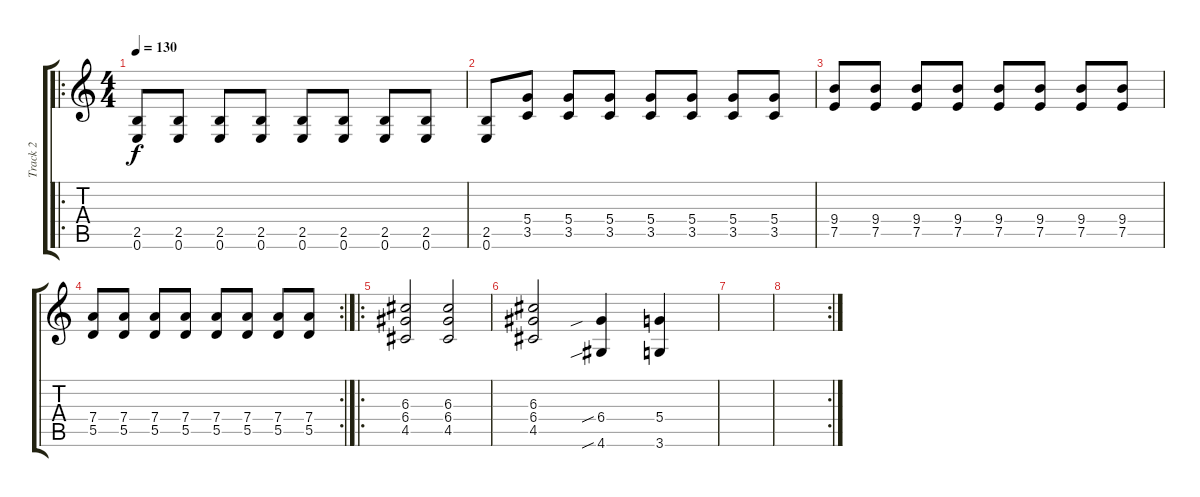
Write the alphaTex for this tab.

\track ("Track 2" "Track 2") {instrument distortionguitar}
\staff {score tabs}
\tuning (E4 B3 G3 D3 A2 E2) {hide}
\ro
\ts (4 4)
\tempo 130
\clef g2
\ks c
(2.5 0.6).8{dy f} (2.5 0.6).8 (2.5 0.6).8 (2.5 0.6).8 (2.5 0.6).8 (2.5 0.6).8 (2.5 0.6).8 (2.5 0.6).8 |
(2.5 0.6).8 (5.4 3.5).8 (5.4 3.5).8 (5.4 3.5).8 (5.4 3.5).8 (5.4 3.5).8 (5.4 3.5).8 (5.4 3.5).8 |
(9.4 7.5).8 (9.4 7.5).8 (9.4 7.5).8 (9.4 7.5).8 (9.4 7.5).8 (9.4 7.5).8 (9.4 7.5).8 (9.4 7.5).8 |
\rc 2
(7.4 5.5).8 (7.4 5.5).8 (7.4 5.5).8 (7.4 5.5).8 (7.4 5.5).8 (7.4 5.5).8 (7.4 5.5).8 (7.4 5.5).8 |
\ro
(6.3 6.4 4.5).2 (6.3 6.4 4.5).2 |
(6.3 6.4 4.5).2 (6.4{sib} 4.6{sib}).4 (5.4 3.6).4 |
|
\rc 2
